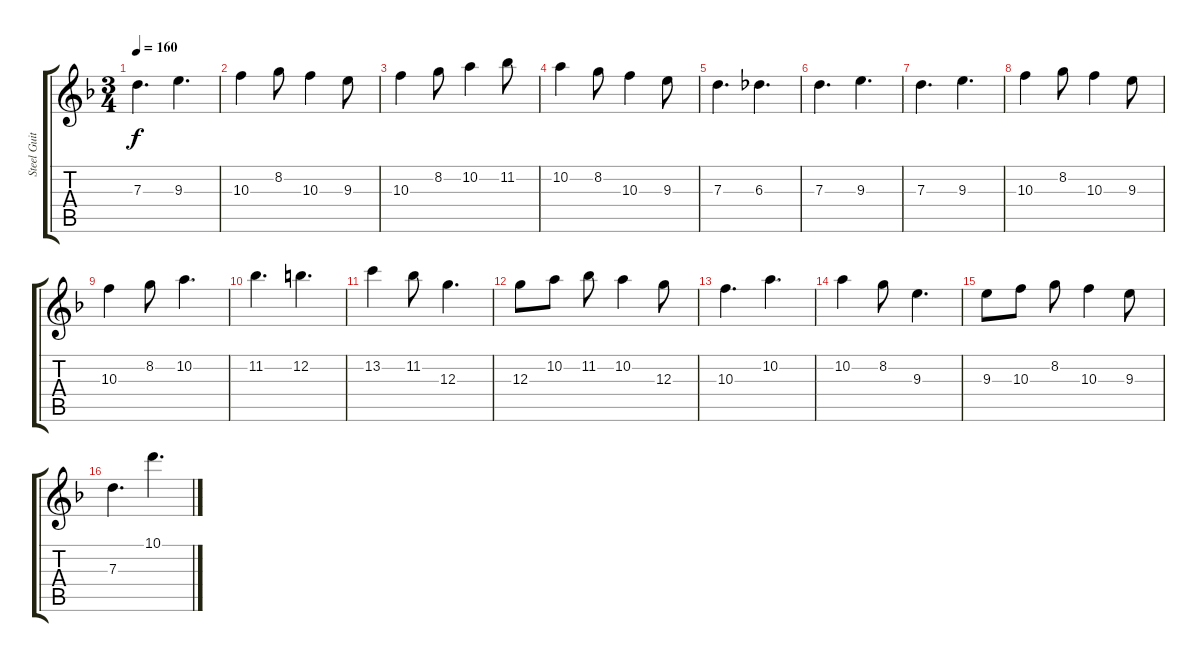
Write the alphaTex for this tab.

\track ("Steel Guitar" "Steel Guit") {instrument acousticguitarsteel}
\staff {score tabs}
\tuning (E4 B3 G3 D3 A2 E2) {hide}
\ts (3 4)
\tempo 160
\clef g2
\ks dminor
7.3.4{d dy f} 9.3.4{d} |
10.3.4 8.2.8 10.3.4 9.3.8 |
10.3.4 8.2.8 10.2.4 11.2.8 |
10.2.4 8.2.8 10.3.4 9.3.8 |
7.3.4{d} 6.3.4{d} |
7.3.4{d} 9.3.4{d} |
7.3.4{d} 9.3.4{d} |
10.3.4 8.2.8 10.3.4 9.3.8 |
10.3.4 8.2.8 10.2.4{d} |
11.2.4{d} 12.2.4{d} |
13.2.4 11.2.8 12.3.4{d} |
12.3.8 10.2.8 11.2.8 10.2.4 12.3.8 |
10.3.4{d} 10.2.4{d} |
10.2.4 8.2.8 9.3.4{d} |
9.3.8 10.3.8 8.2.8 10.3.4 9.3.8 |
7.3.4{d} 10.1.4{d}
